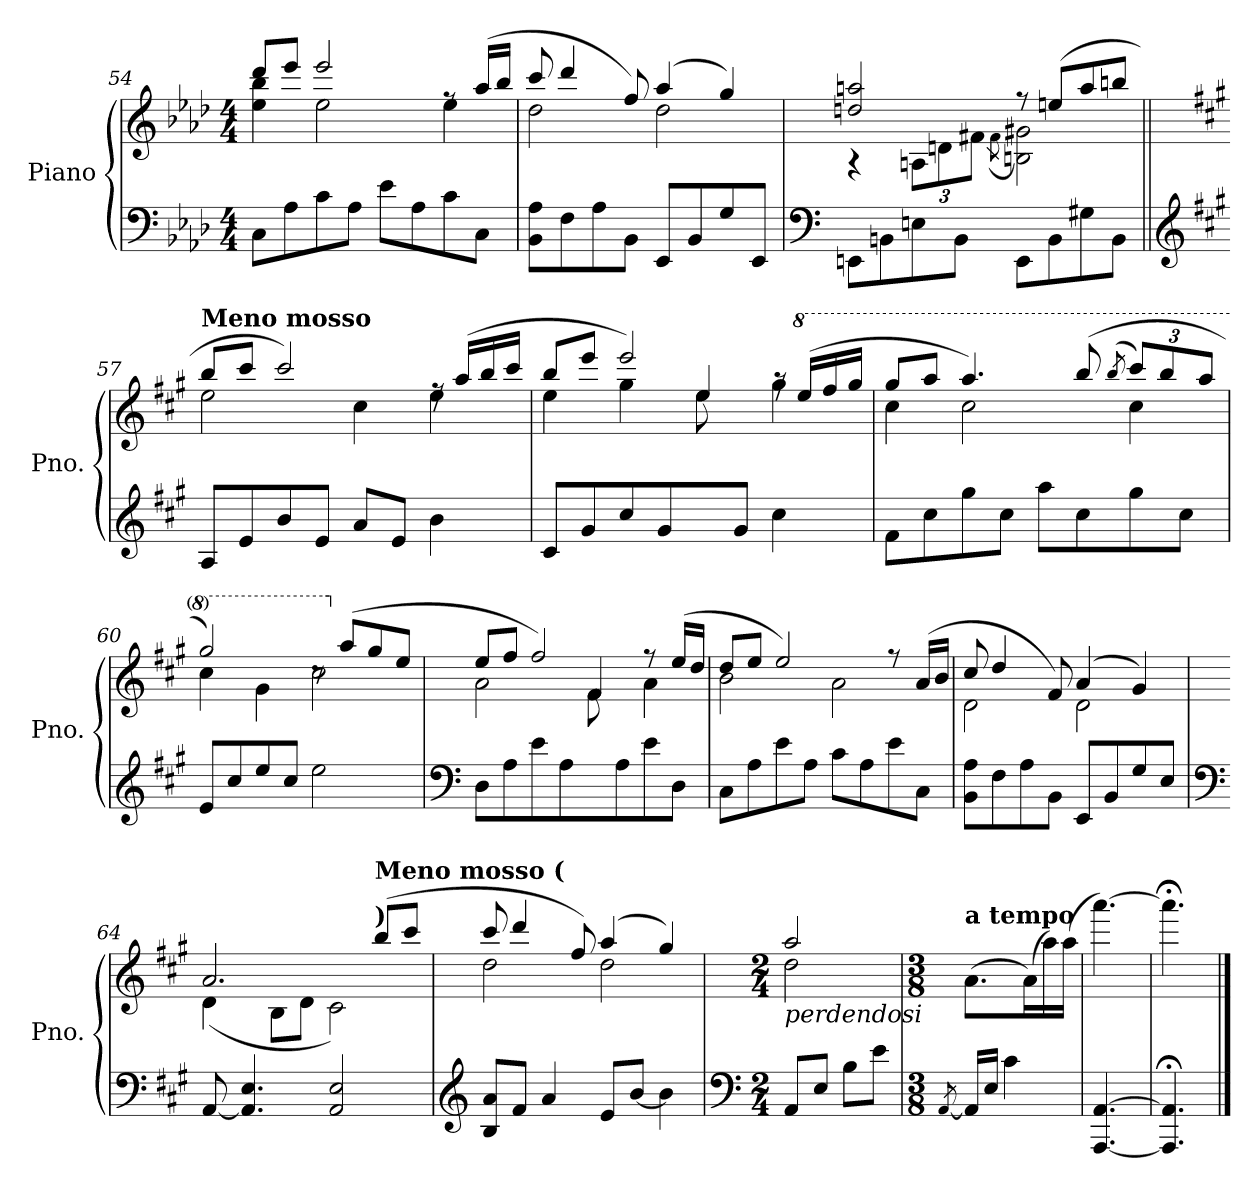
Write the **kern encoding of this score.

**kern	**kern
*part1	*part1
*staff2	*staff1
*I"Piano	*
*I'Pno.	*
*clefF4	*clefG2
*k[b-e-a-d-]	*k[b-e-a-d-]
*M4/4	*M4/4
=54	=54
*	*^
8C\L	8ddd-/L	4ee-\ 4bb-\
8A-\	8eee-/J	.
8c\	2eee-/	2ee-\
8A-\J	.	.
8e-\L	.	.
8A-\	.	.
8c\	8rff	4ee-\
8C\J	(>16aa-/LL	.
.	16bb-/JJ	.
=55	=55	=55
8BB-\ 8A-\L	8ccc/	2dd-\
8F\	4ddd-/	.
8A-\	.	.
8BB-\J	8ff/)	.
8EE-/L	(>4aa-/	2dd-\
8BB-/	.	.
8G/	4gg/)	.
8EE-/J	.	.
!!LO:PB:g=z	!!
=56	=56	=56
*clefF4	*	*
8EEn\L	2ddn/ 2aan/	4r
8BBn\	.	.
*	*	*Xbrackettup
8En\	.	12An\L
.	.	12dn\
8BB\J	.	.
.	.	12f#X\J
.	.	(>8qf#\
8EE\L	8r	2Bn\ 2g#X\)
8BB\	(>8een/L	.
8G#X\	8aa/	.
8BB\J	8bbn/J	.
=57||	=57||	=57||
*clefG2	*	*
*k[f#c#g#]	*k[f#c#g#]	*
*	*MM55	*
!	!LO:TX:a:B:t=Meno mosso	!
8A/L	8bb/L	2ee\
8e/	8ccc#/J	.
8b/	2ccc#/)	.
8e/J	.	.
8a/L	.	4cc#\
8e/J	.	.
4b\	16rff	4ee\
.	(>16aa/LL	.
.	16bb/	.
.	16ccc#/JJ	.
=58	=58	=58
*	*	*^
8c#/L	8bb/L	4ee\	2ryy
8g#/	8eee/J	.	.
8cc#/	2eee/)	4gg#\	.
8g#/J	.	.	.
8ryy	.	4ee/	8ee\L
8g#/J	.	.	4.ryy
4cc#\	16raa	4gg#\	.
*	*8va	*	*
.	(>16eee/LL	.	.
.	16fff#/	.	.
.	16ggg#/JJ	.	.
*	*	*v	*v
!!LO:LB:g=z
=59	=59	=59
8f#\L	8ggg#/L	4ccc#\
8cc#\	8aaa/J	.
8gg#\	4.aaa/)	2ccc#\
8cc#\J	.	.
8aa\L	.	.
8cc#\	(>8bbb/	.
.	(<8qbbb/	.
8gg#\	12cccc#/L)	4ccc#\
.	12bbb/	.
8cc#\J	.	.
.	12aaa/J	.
=60	=60	=60
8e/L	2ggg#/)	4ccc#\
8cc#/	.	.
8ee/	.	4gg#\
8cc#/J	.	.
2ee\	8rccc	2ccc#\
*	*X8va	*
.	(>8aa/L	.
.	8gg#/	.
.	8ee/J	.
*	*v	*v
=61	=61
*clefF4	*
*	*^
*	*	*^
8D\L	8ee/L	2a\	2ryy
8A\	8ff#/J	.	.
8e\	2ff#/)	.	.
8A\J	.	.	.
8ryy	.	4f#/	8f#\L
8A/	.	.	4.ryy
8e/	8r	4a\	.
8D/J	(>16ee/LL	.	.
.	16dd/JJ	.	.
*	*	*v	*v
!!LO:LB:g=z
=62	=62	=62
8C#\L	8dd/L	2b\
8A\	8ee/J	.
8e\	2ee/)	.
8A\J	.	.
8c#\L	.	2a\
8A\	.	.
8e\	8r	.
8C#\J	(>16a/LL	.
.	16b/JJ	.
=63	=63	=63
8BB\ 8A\L	8cc#/	2d\
8F#\	4dd/	.
8A\	.	.
8BB\J	8f#/)	.
8EE/L	(>4a/	2d\
8BB/	.	.
8G#/	4g#/)	.
8E/J	.	.
=64	=64	=64
*clefF4	*	*
[8AA/	2.a/	(<4d\
4.AA/] 4.E/	.	.
.	.	8B\L
.	.	8d\J
2AA/ 2E/	.	2c#\)
*	*MM45	*
!	!LO:TX:a:B:t=Meno mosso (	!
!	!LO:TX:a:B:t=)	!
.	(>8bb/L	.
.	8ccc#/J	.
!!LO:LB:g=z	!!
=65	=65	=65
*clefG2	*	*
8B/ 8a/L	8ccc#/	2dd\
8f#/J	4ddd/	.
4a/	.	.
.	8ff#/)	.
8e/L	(>4aa/	2dd\
[8b/J	.	.
4b\]	4gg#/)	.
=66	=66	=66
*clefF4	*	*
*M2/4	*M2/4	*
!	!LO:TX:b:i:t=perdendosi	!
8AA/L	2aa/	2dd\
8E/J	.	.
8B\L	.	.
8e\J	.	.
*	*v	*v
=67	=67
*M3/8	*M3/8
*	*MM68
*^	*
8qAA/yy	[8qAA/	.
!	!	!LO:TX:a:B:t=a tempo
4.ryy	16AA/LL]	(<8.a\L
.	16E/JJ	.
.	4c#\	.
.	.	(>16a\L)
.	.	16aa\)
.	.	(>16aa\JJ
*v	*v	*
=68	=68
[4.AAA/ [4.AA/	[4.aaa\)
=69	=69
4.AAA/];< 4.AA/];<	4.aaa;<\]
==	==
*-	*-
